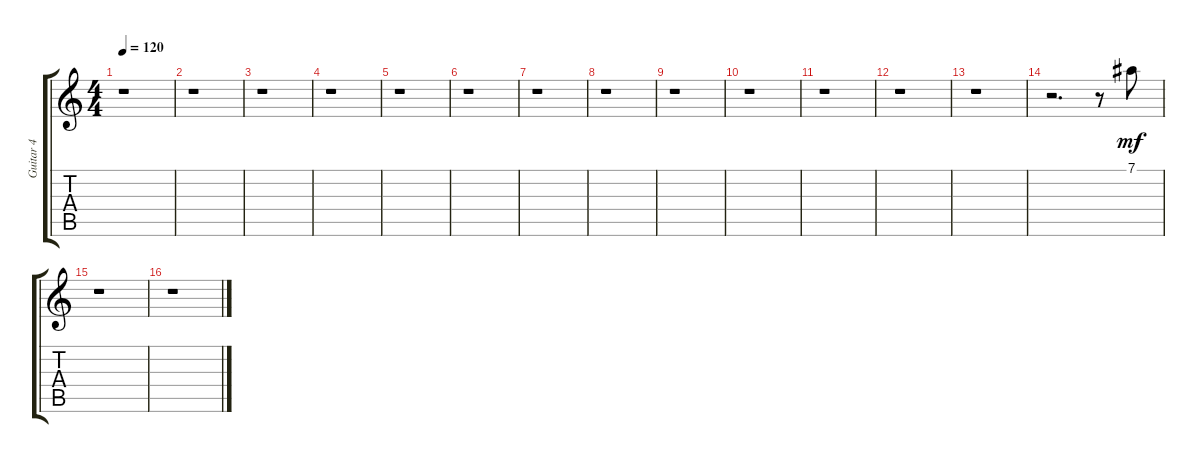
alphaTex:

\track ("Guitar 4" "Guitar 4") {instrument overdrivenguitar}
\staff {score tabs}
\tuning (Eb4 Bb3 Gb3 Db3 Ab2 Db2) {hide}
\ts (4 4)
\tempo 120
\clef g2
\ks c
r.1{dy mf} |
r.1 |
r.1 |
r.1 |
r.1 |
r.1 |
r.1 |
r.1 |
r.1 |
r.1 |
r.1 |
r.1 |
r.1 |
r.2{d} r.8 7.1.8 |
r.1 |
r.1
